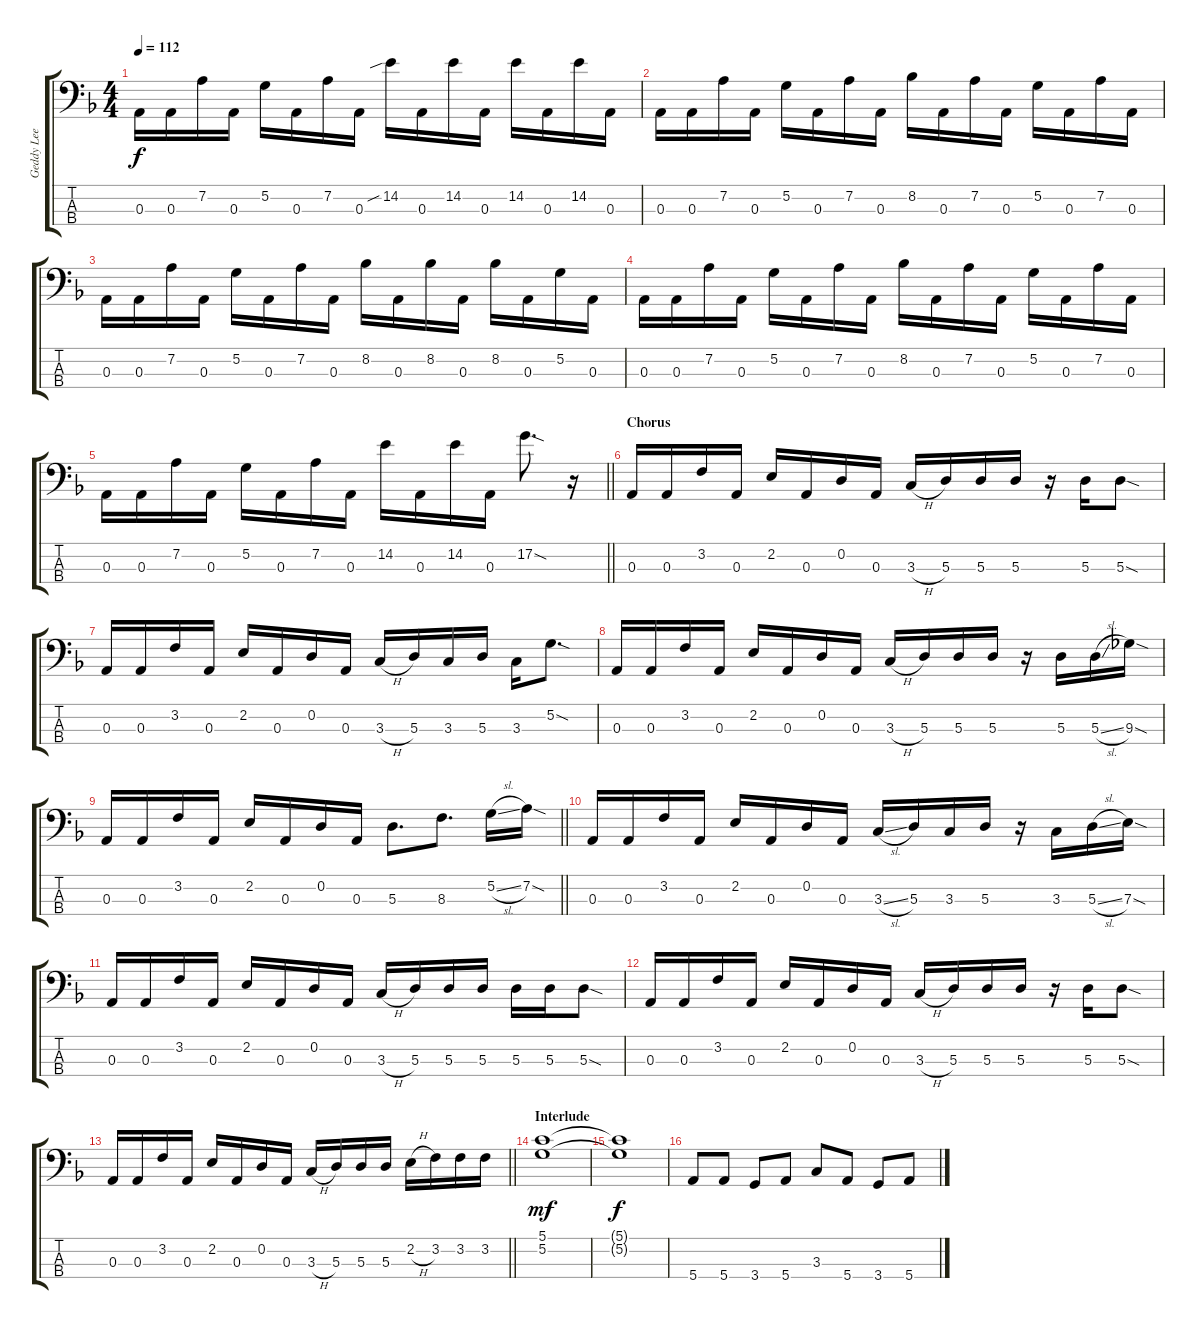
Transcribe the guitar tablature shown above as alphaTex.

\track ("Geddy Lee" "Geddy Lee") {instrument slapbass2}
\staff {score tabs}
\tuning (G2 D2 A1 E1) {hide}
\ts (4 4)
\tempo 112
\clef f4
\ks dminor
0.3.16{dy f} 0.3.16 7.2.16 0.3.16 5.2.16 0.3.16 7.2.16 0.3.16 14.2{sib}.16 0.3.16 14.2.16 0.3.16 14.2.16 0.3.16 14.2.16 0.3.16 |
0.3.16 0.3.16 7.2.16 0.3.16 5.2.16 0.3.16 7.2.16 0.3.16 8.2.16 0.3.16 7.2.16 0.3.16 5.2.16 0.3.16 7.2.16 0.3.16 |
0.3.16 0.3.16 7.2.16 0.3.16 5.2.16 0.3.16 7.2.16 0.3.16 8.2.16 0.3.16 8.2.16 0.3.16 8.2.16 0.3.16 5.2.16 0.3.16 |
0.3.16 0.3.16 7.2.16 0.3.16 5.2.16 0.3.16 7.2.16 0.3.16 8.2.16 0.3.16 7.2.16 0.3.16 5.2.16 0.3.16 7.2.16 0.3.16 |
\barLineRight lightlight
0.3.16 0.3.16 7.2.16 0.3.16 5.2.16 0.3.16 7.2.16 0.3.16 14.2.16 0.3.16 14.2.16 0.3.16 17.2{sod}.8{d} r.16 |
\section ("" "Chorus")
0.3.16 0.3.16 3.2.16 0.3.16 2.2.16 0.3.16 0.2.16 0.3.16 3.3{h}.16 5.3.16 5.3.16 5.3.16 r.16 5.3.16 5.3{sod}.8 |
0.3.16 0.3.16 3.2.16 0.3.16 2.2.16 0.3.16 0.2.16 0.3.16 3.3{h}.16 5.3.16 3.3.16 5.3.16 3.3.16 5.2{sod}.8{d} |
0.3.16 0.3.16 3.2.16 0.3.16 2.2.16 0.3.16 0.2.16 0.3.16 3.3{h}.16 5.3.16 5.3.16 5.3.16 r.16 5.3.16 5.3{sl}.16 9.3{sod}.16 |
\barLineRight lightlight
0.3.16 0.3.16 3.2.16 0.3.16 2.2.16 0.3.16 0.2.16 0.3.16 5.3.8{d} 8.3.8{d} 5.2{sl}.16 7.2{sod}.16 |
0.3.16 0.3.16 3.2.16 0.3.16 2.2.16 0.3.16 0.2.16 0.3.16 3.3{sl}.16 5.3.16 3.3.16 5.3.16 r.16 3.3.16 5.3{sl}.16 7.3{sod}.16 |
0.3.16 0.3.16 3.2.16 0.3.16 2.2.16 0.3.16 0.2.16 0.3.16 3.3{h}.16 5.3.16 5.3.16 5.3.16 5.3.16 5.3.16 5.3{sod}.8 |
0.3.16 0.3.16 3.2.16 0.3.16 2.2.16 0.3.16 0.2.16 0.3.16 3.3{h}.16 5.3.16 5.3.16 5.3.16 r.16 5.3.16 5.3{sod}.8 |
\barLineRight lightlight
0.3.16 0.3.16 3.2.16 0.3.16 2.2.16 0.3.16 0.2.16 0.3.16 3.3{h}.16 5.3.16 5.3.16 5.3.16 2.2{h}.16 3.2.16 3.2.16 3.2.16 |
\section ("" "Interlude")
(5.1 5.2).1{dy mf} |
(5.1{t} 5.2{t}).1{dy f} |
5.4.8 5.4.8 3.4.8 5.4.8 3.3.8 5.4.8 3.4.8 5.4.8
